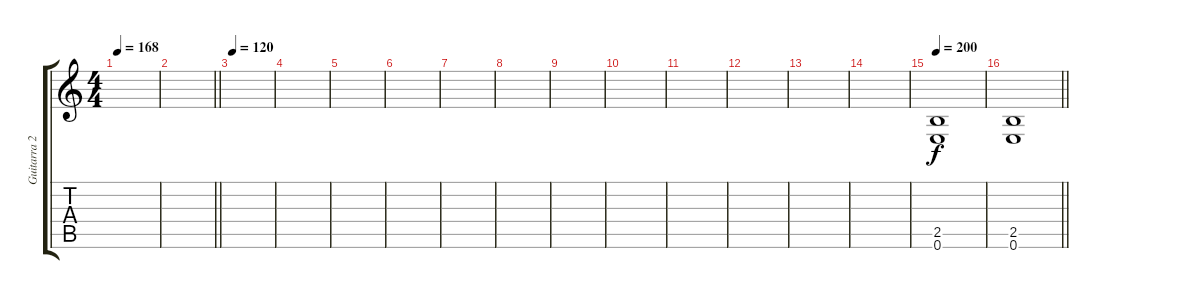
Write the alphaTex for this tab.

\track ("Guitarra 2" "Guitarra 2") {instrument overdrivenguitar}
\staff {score tabs}
\tuning (E4 B3 G3 D3 A2 E2) {hide}
\ts (4 4)
\tempo 168
\clef g2
\ks c
|
\barLineRight lightlight
|
\tempo 120
|
|
|
|
|
|
|
|
|
|
|
|
\tempo 200
(2.5 0.6).1{volume 12 balance 0} |
\barLineRight lightlight
(2.5 0.6).1
